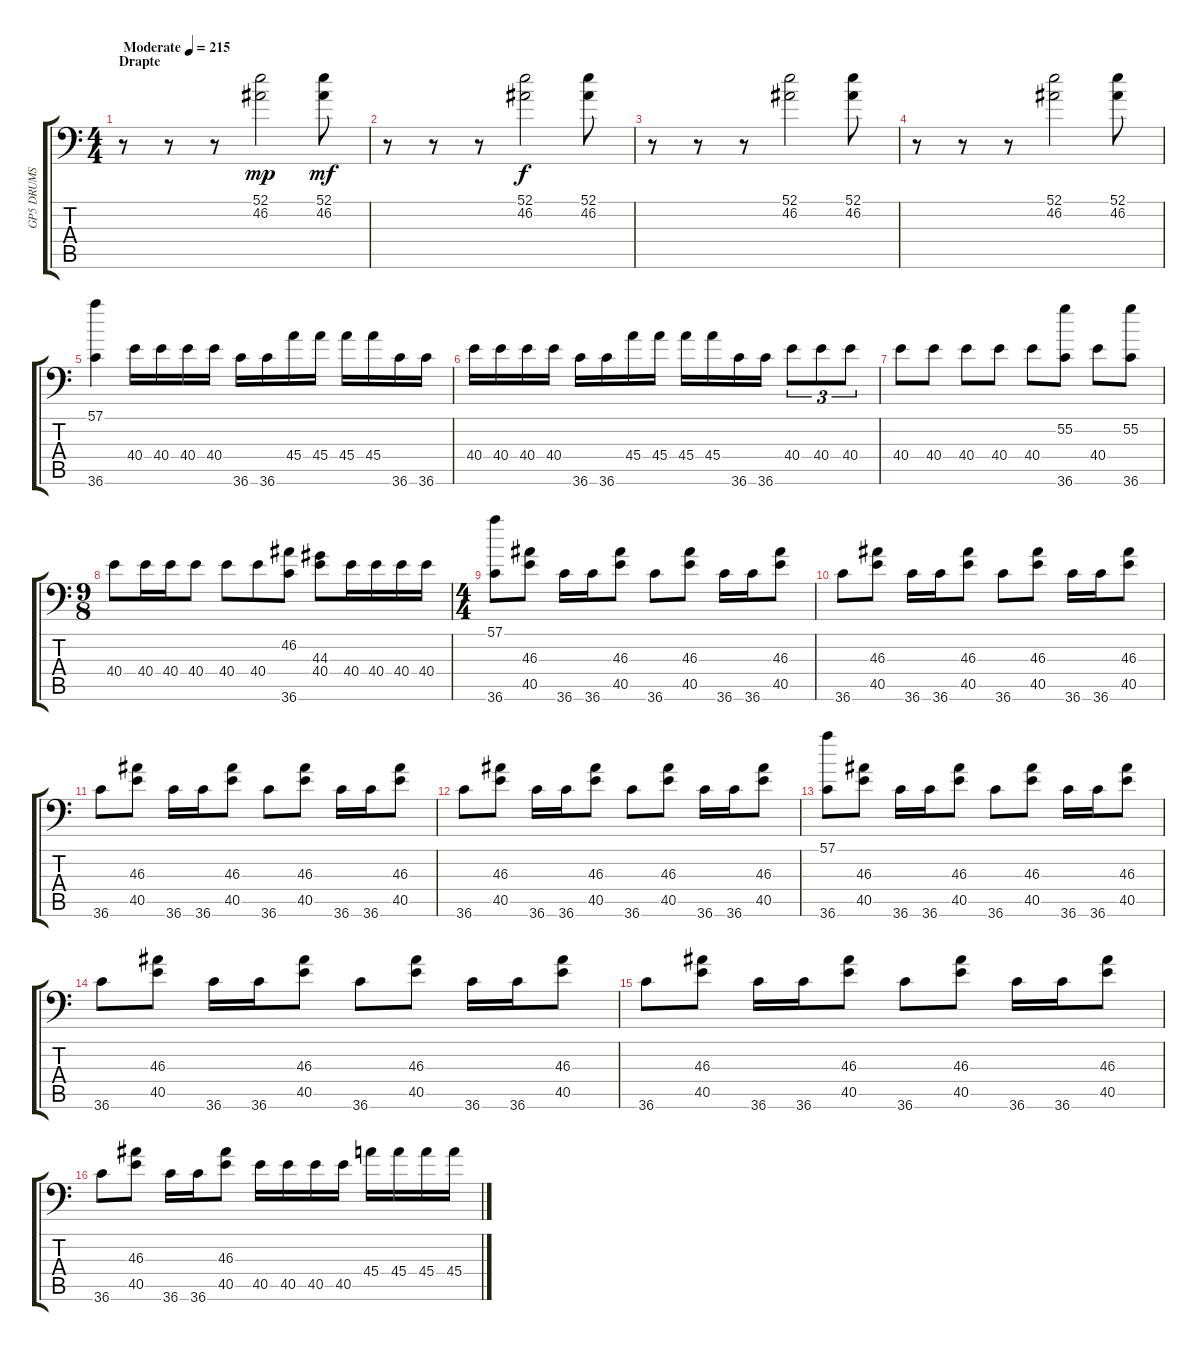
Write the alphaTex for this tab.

\track ("GP5 DRUMS" "GP5 DRUMS") {instrument acousticgrandpiano}
\staff {score tabs}
\tuning (C-1 C-1 C-1 C-1 C-1 C-1) {hide}
\ts (4 4)
\section ("" "Drapte")
\tempo (215 "Moderate")
\clef f4
\ks c
r.8{dy mp instrument acousticgrandpiano} r.8 r.8 (52.1 46.2).2 (52.1 46.2).8{dy mf} |
r.8 r.8 r.8 (52.1 46.2).2{dy f} (52.1 46.2).8 |
r.8 r.8 r.8 (52.1 46.2).2 (52.1 46.2).8 |
r.8 r.8 r.8 (52.1 46.2).2 (52.1 46.2).8 |
(57.1 36.6).4 40.4.16 40.4.16 40.4.16 40.4.16 36.6.16 36.6.16 45.4.16 45.4.16 45.4.16 45.4.16 36.6.16 36.6.16 |
40.4.16 40.4.16 40.4.16 40.4.16 36.6.16 36.6.16 45.4.16 45.4.16 45.4.16 45.4.16 36.6.16 36.6.16 40.4.8{tu (3 2)} 40.4.8{tu (3 2)} 40.4.8{tu (3 2)} |
40.4.8 40.4.8 40.4.8 40.4.8 40.4.8 (55.2 36.6).8 40.4.8 (55.2 36.6).8 |
\ts (9 8)
40.4.8 40.4.16 40.4.16 40.4.8 40.4.8 40.4.8 (46.2 36.6).8 (44.3 40.4).8 40.4.16 40.4.16 40.4.16 40.4.16 |
\ts (4 4)
(57.1 36.6).8 (46.3 40.5).8 36.6.16 36.6.16 (46.3 40.5).8 36.6.8 (46.3 40.5).8 36.6.16 36.6.16 (46.3 40.5).8 |
36.6.8 (46.3 40.5).8 36.6.16 36.6.16 (46.3 40.5).8 36.6.8 (46.3 40.5).8 36.6.16 36.6.16 (46.3 40.5).8 |
36.6.8 (46.3 40.5).8 36.6.16 36.6.16 (46.3 40.5).8 36.6.8 (46.3 40.5).8 36.6.16 36.6.16 (46.3 40.5).8 |
36.6.8 (46.3 40.5).8 36.6.16 36.6.16 (46.3 40.5).8 36.6.8 (46.3 40.5).8 36.6.16 36.6.16 (46.3 40.5).8 |
(57.1 36.6).8 (46.3 40.5).8 36.6.16 36.6.16 (46.3 40.5).8 36.6.8 (46.3 40.5).8 36.6.16 36.6.16 (46.3 40.5).8 |
36.6.8 (46.3 40.5).8 36.6.16 36.6.16 (46.3 40.5).8 36.6.8 (46.3 40.5).8 36.6.16 36.6.16 (46.3 40.5).8 |
36.6.8 (46.3 40.5).8 36.6.16 36.6.16 (46.3 40.5).8 36.6.8 (46.3 40.5).8 36.6.16 36.6.16 (46.3 40.5).8 |
36.6.8 (46.3 40.5).8 36.6.16 36.6.16 (46.3 40.5).8 40.5.16 40.5.16 40.5.16 40.5.16 45.4.16 45.4.16 45.4.16 45.4.16
